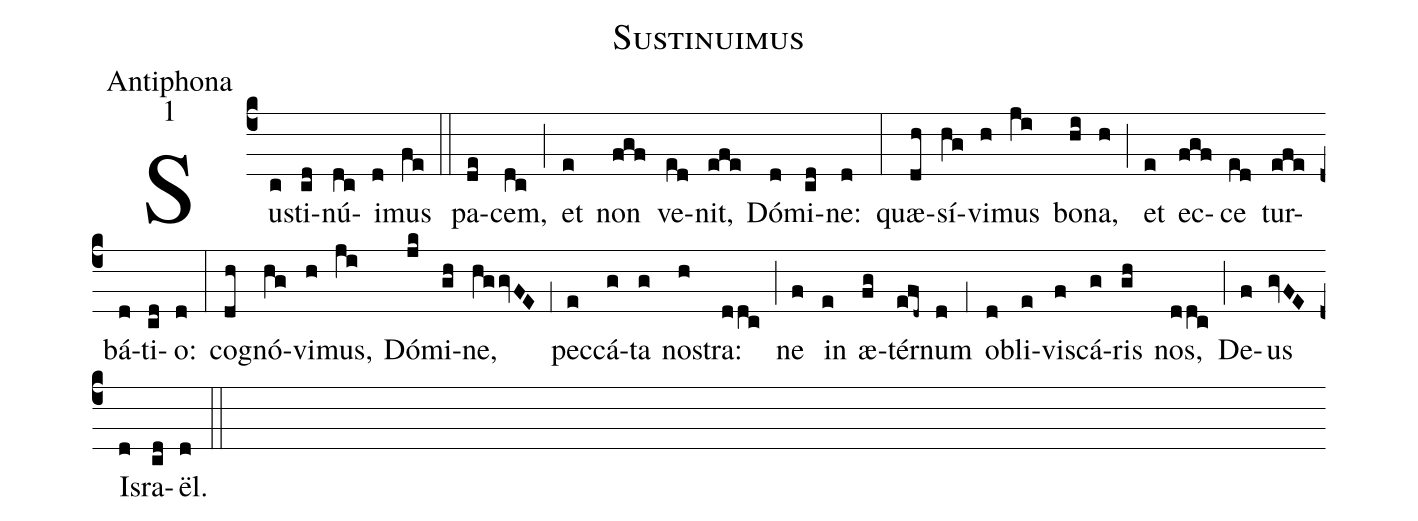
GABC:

name:Sustinuimus;
office-part:Antiphona;
mode:1;
%%
(c4) Su(c)sti(cd)nú(dc)i(d)mus(fe) (::) pa(de)cem,(dc) (;) et(e) non(fgf) ve(ed)nit,(efe) Dó(d)mi(cd)ne:(d) (:) quæ(dh)sí(hg)vi(h)mus(ji) bo(hi)na,(h) (;) et(e) ec(fgf)ce(ed) tur(efe)bá(d)ti(cd)o:(d) (:) co(dh)gnó(hg)vi(h)mus,(ji) Dó(jk)mi(gh)ne,(hggvFE) (;1) pec(e)cá(g)ta(g) no(h)stra:(ddc) (;) ne(f) in(e) æ(fg)tér(efd~)num(d) (;1) o(d)bli(e)vi(f)scá(g)ris(gh) nos,(ddc) (;) De(f)us(gvFE) Is(d)ra(cd)ël.(d) (::)
